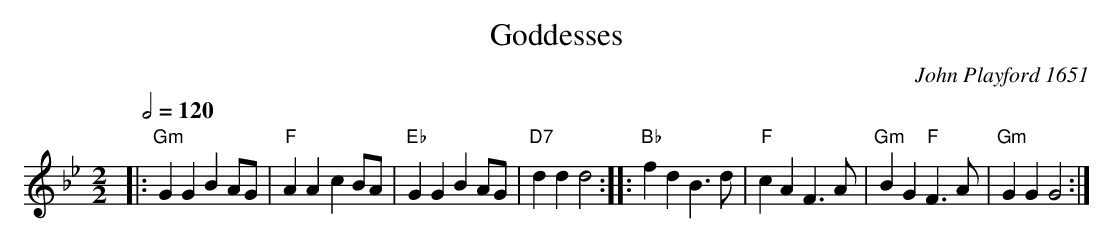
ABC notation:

X:1
T:Goddesses
C:John Playford 1651
Q:1/2=120
M:2/2
L:1/8
K:Gm
|: "Gm"G2G2 B2AG | "F"A2A2 c2BA | "Eb"G2G2 B2AG | "D7"d2d2 d4 :|\
|: "Bb"f2d2 B3d | "F"c2A2 F3A | "Gm"B2G2 "F"F3A | "Gm"G2G2 G4 :|
